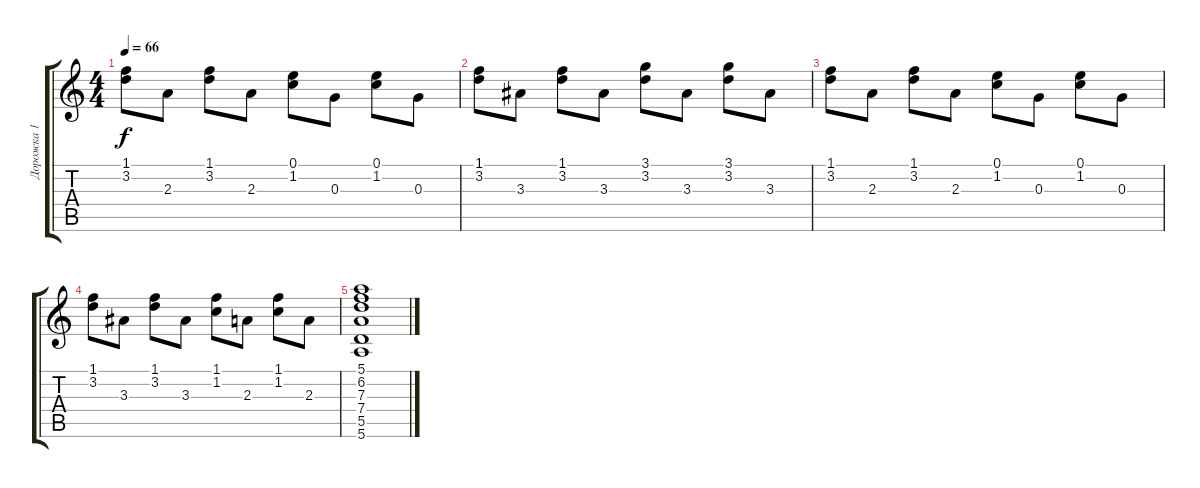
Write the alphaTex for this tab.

\track ("Дорожка 1" "Дорожка 1") {instrument acousticguitarsteel}
\staff {score tabs}
\tuning (E4 B3 G3 D3 A2 E2) {hide}
\ts (4 4)
\tempo 66
\clef g2
\ks c
(1.1 3.2).8{dy f} 2.3.8 (1.1 3.2).8 2.3.8 (0.1 1.2).8 0.3.8 (0.1 1.2).8 0.3.8 |
(1.1 3.2).8 3.3.8 (1.1 3.2).8 3.3.8 (3.1 3.2).8 3.3.8 (3.1 3.2).8 3.3.8 |
(1.1 3.2).8 2.3.8 (1.1 3.2).8 2.3.8 (0.1 1.2).8 0.3.8 (0.1 1.2).8 0.3.8 |
(1.1 3.2).8 3.3.8 (1.1 3.2).8 3.3.8 (1.1 1.2).8 2.3.8 (1.1 1.2).8 2.3.8 |
(5.1 6.2 7.3 7.4 5.5 5.6).1
